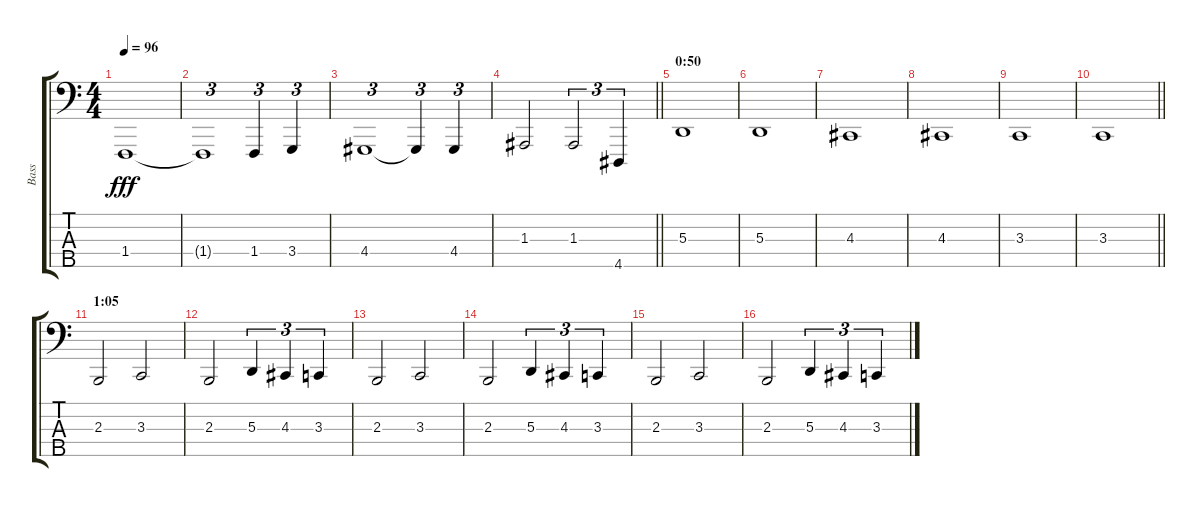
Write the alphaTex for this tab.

\track ("Bass" "Bass") {instrument honkytonkpiano}
\staff {score tabs}
\tuning (G2 D2 A1 E1 B0) {hide}
\ts (4 4)
\tempo 96
\clef f4
\ks c
1.4.1{dy fff} |
1.4{t}.1{tu (3 2)} 1.4.4{tu (3 2)} 3.4.4{tu (3 2)} |
4.4.1{tu (3 2)} 4.4{t}.4{tu (3 2)} 4.4.4{tu (3 2)} |
\barLineRight lightlight
1.3.2 1.3.2{tu (3 2)} 4.5.4{tu (3 2)} |
\section ("" "0:50")
5.3.1 |
5.3.1 |
4.3.1 |
4.3.1 |
3.3.1 |
\barLineRight lightlight
3.3.1 |
\section ("" "1:05")
2.3.2 3.3.2 |
2.3.2 5.3.4{tu (3 2)} 4.3.4{tu (3 2)} 3.3.4{tu (3 2)} |
2.3.2 3.3.2 |
2.3.2 5.3.4{tu (3 2)} 4.3.4{tu (3 2)} 3.3.4{tu (3 2)} |
2.3.2 3.3.2 |
2.3.2 5.3.4{tu (3 2)} 4.3.4{tu (3 2)} 3.3.4{tu (3 2)}
